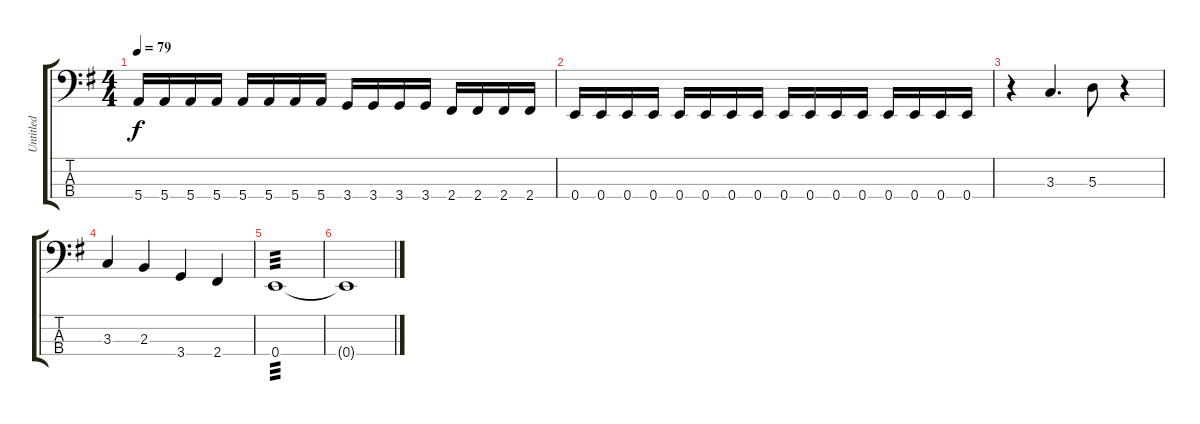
\track ("Untitled" "Untitled") {instrument electricbassfinger}
\staff {score tabs}
\tuning (G2 D2 A1 E1) {hide}
\ts (4 4)
\tempo 79
\clef f4
\ks g
5.4.16{dy f} 5.4.16 5.4.16 5.4.16 5.4.16 5.4.16 5.4.16 5.4.16 3.4.16 3.4.16 3.4.16 3.4.16 2.4.16 2.4.16 2.4.16 2.4.16 |
0.4.16 0.4.16 0.4.16 0.4.16 0.4.16 0.4.16 0.4.16 0.4.16 0.4.16 0.4.16 0.4.16 0.4.16 0.4.16 0.4.16 0.4.16 0.4.16 |
r.4 3.3.4{d} 5.3.8 r.4 |
3.3.4 2.3.4 3.4.4 2.4.4 |
0.4.1{tp 3} |
0.4{t}.1
